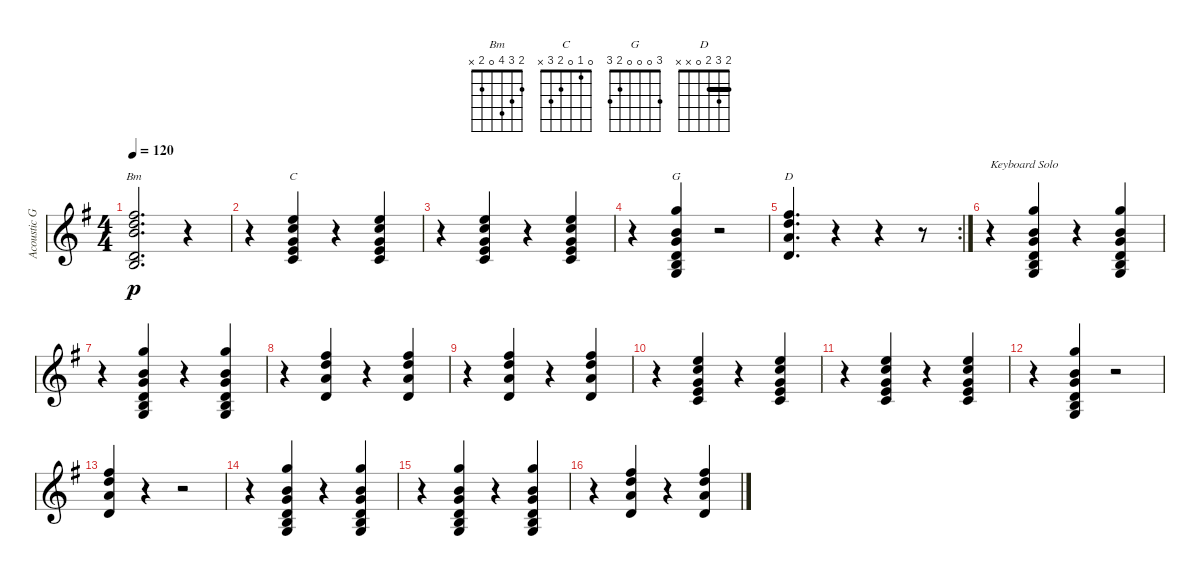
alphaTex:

\track ("Acoustic Guitar 1" "Acoustic G") {instrument acousticguitarsteel}
\staff {score}
\tuning (E4 B3 G3 D3 A2 E2) {hide}
\chord ("Bm" 2 3 4 0 2 x)
\chord ("C" 0 1 0 2 3 x)
\chord ("G" 3 0 0 0 2 3)
\chord ("D" 2 3 2 0 x x) {barre 2}
\ts (4 4)
\tempo 120
\clef g2
\ks g
(2.1 3.2 4.3 0.4 2.5).2{d ch "Bm" dy p} r.4 |
r.4 (0.1 1.2 0.3 2.4 3.5).4{ch "C"} r.4 (0.1 1.2 0.3 2.4 3.5).4 |
r.4 (0.1 1.2 0.3 2.4 3.5).4 r.4 (0.1 1.2 0.3 2.4 3.5).4 |
r.4 (3.1 0.2 0.3 0.4 2.5 3.6).4{ch "G"} r.2 |
\rc 2
(2.1 3.2 2.3 0.4).4{d ch "D"} r.4 r.4 r.8 |
r.4{txt "Keyboard Solo"} (3.1 0.2 0.3 0.4 2.5 3.6).4 r.4 (3.1 0.2 0.3 0.4 2.5 3.6).4 |
r.4 (3.1 0.2 0.3 0.4 2.5 3.6).4 r.4 (3.1 0.2 0.3 0.4 2.5 3.6).4 |
r.4 (2.1 3.2 2.3 0.4).4 r.4 (2.1 3.2 2.3 0.4).4 |
r.4 (2.1 3.2 2.3 0.4).4 r.4 (2.1 3.2 2.3 0.4).4 |
r.4 (0.1 1.2 0.3 2.4 3.5).4 r.4 (0.1 1.2 0.3 2.4 3.5).4 |
r.4 (0.1 1.2 0.3 2.4 3.5).4 r.4 (0.1 1.2 0.3 2.4 3.5).4 |
r.4 (3.1 0.2 0.3 0.4 2.5 3.6).4 r.2 |
(2.1 3.2 2.3 0.4).4 r.4 r.2 |
r.4 (3.1 0.2 0.3 0.4 2.5 3.6).4 r.4 (3.1 0.2 0.3 0.4 2.5 3.6).4 |
r.4 (3.1 0.2 0.3 0.4 2.5 3.6).4 r.4 (3.1 0.2 0.3 0.4 2.5 3.6).4 |
r.4 (2.1 3.2 2.3 0.4).4 r.4 (2.1 3.2 2.3 0.4).4
